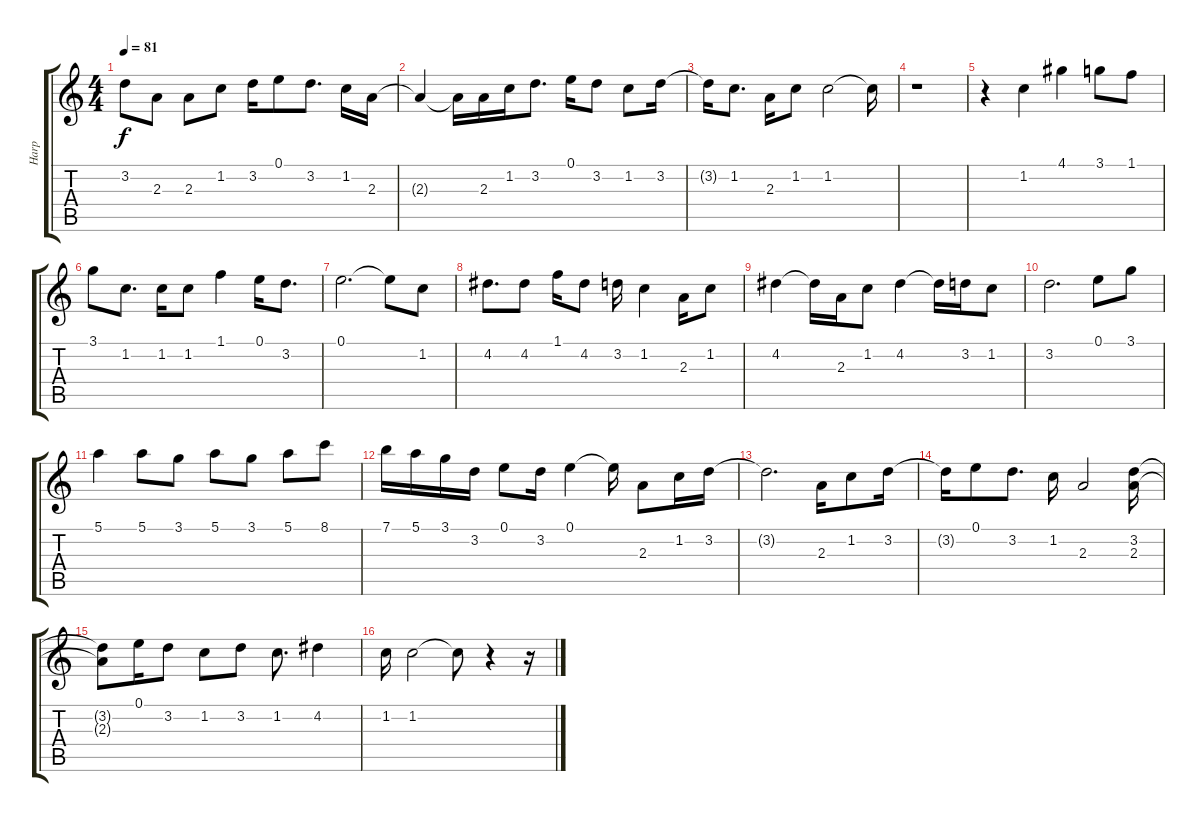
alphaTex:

\track ("Harp" "Harp") {instrument acousticguitarnylon}
\staff {score tabs}
\tuning (E4 B3 G3 D3 A2 E2) {hide}
\ts (4 4)
\tempo 81
\clef g2
\ks c
3.2{t}.8{dy f} 2.3.8 2.3.8 1.2.8 3.2.16 0.1.8 3.2.8{d} 1.2.16 2.3.16 |
2.3{t}.4 2.3{t}.16 2.3.16 1.2.16 3.2.8{d} 0.1.16 3.2.8 1.2.8 3.2.16 |
3.2{t}.16 1.2.8{d} 2.3.16 1.2.8 1.2.2 1.2{t}.16 |
r.1 |
r.4 1.2.4 4.1.4 3.1.8 1.1.8 |
3.1.8 1.2.8{d} 1.2.16 1.2.8 1.1.4 0.1.16 3.2.8{d} |
0.1.2{d} 0.1{t}.8 1.2.8 |
4.2.8{d} 4.2.8 1.1.16 4.2.8 3.2.16 1.2.4 2.3.16 1.2.8 |
4.2.4 4.2{t}.16 2.3.16 1.2.8 4.2.4 4.2{t}.16 3.2.16 1.2.8 |
3.2.2{d} 0.1.8 3.1.8 |
5.1.4 5.1.8 3.1.8 5.1.8 3.1.8 5.1.8 8.1.8 |
7.1.16 5.1.16 3.1.16 3.2.16 0.1.8 3.2.16 0.1.4 0.1{t}.16 2.3.8 1.2.16 3.2.16 |
3.2{t}.2{d} 2.3.16 1.2.8 3.2.16 |
3.2{t}.16 0.1.8 3.2.8{d} 1.2.16 2.3.2 (3.2 2.3).16 |
(3.2{t} 2.3{t}).8 0.1.16 3.2.8 1.2.8 3.2.8 1.2.8{d} 4.2.4 |
1.2.16 1.2.2 1.2{t}.8 r.4 r.16
